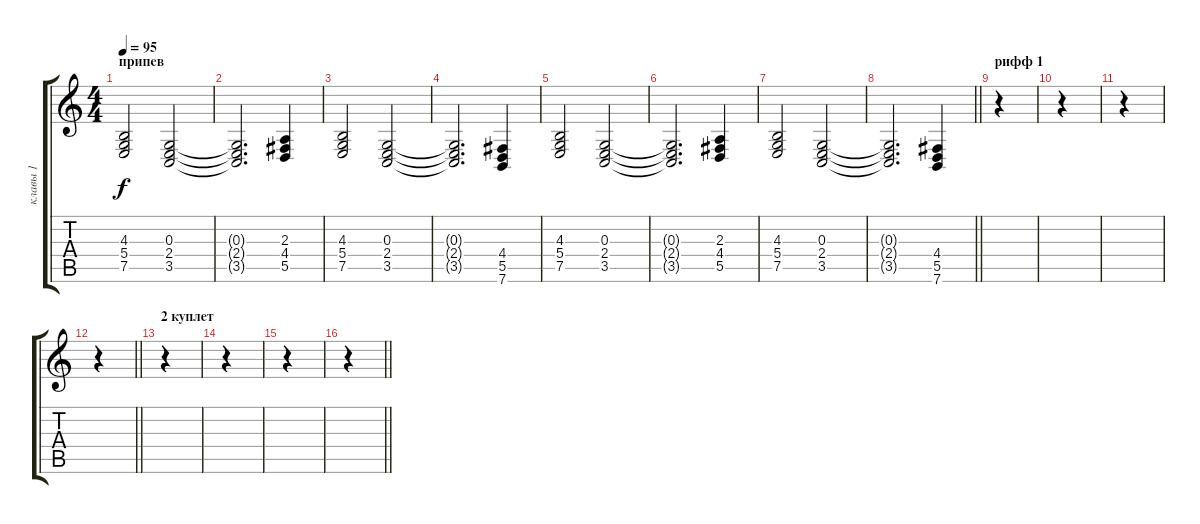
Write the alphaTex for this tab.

\track ("клавы 1" "клавы 1") {instrument stringensemble2}
\staff {score tabs}
\tuning (E4 B3 G3 D3 A2 E2) {hide}
\ts (4 4)
\section ("" "припев")
\tempo 95
\clef g2
\ks c
(4.3 5.4 7.5).2{dy f} (0.3 2.4 3.5).2 |
(0.3{t} 2.4{t} 3.5{t}).2{d} (2.3 4.4 5.5).4 |
(4.3 5.4 7.5).2 (0.3 2.4 3.5).2 |
(0.3{t} 2.4{t} 3.5{t}).2{d} (4.4 5.5 7.6).4 |
(4.3 5.4 7.5).2 (0.3 2.4 3.5).2 |
(0.3{t} 2.4{t} 3.5{t}).2{d} (2.3 4.4 5.5).4 |
(4.3 5.4 7.5).2 (0.3 2.4 3.5).2 |
\barLineRight lightlight
(0.3{t} 2.4{t} 3.5{t}).2{d} (4.4 5.5 7.6).4 |
\section ("" "рифф 1")
r.4 |
r.4 |
r.4 |
\barLineRight lightlight
r.4 |
\section ("" "2 куплет")
r.4 |
r.4 |
r.4 |
\barLineRight lightlight
r.4
